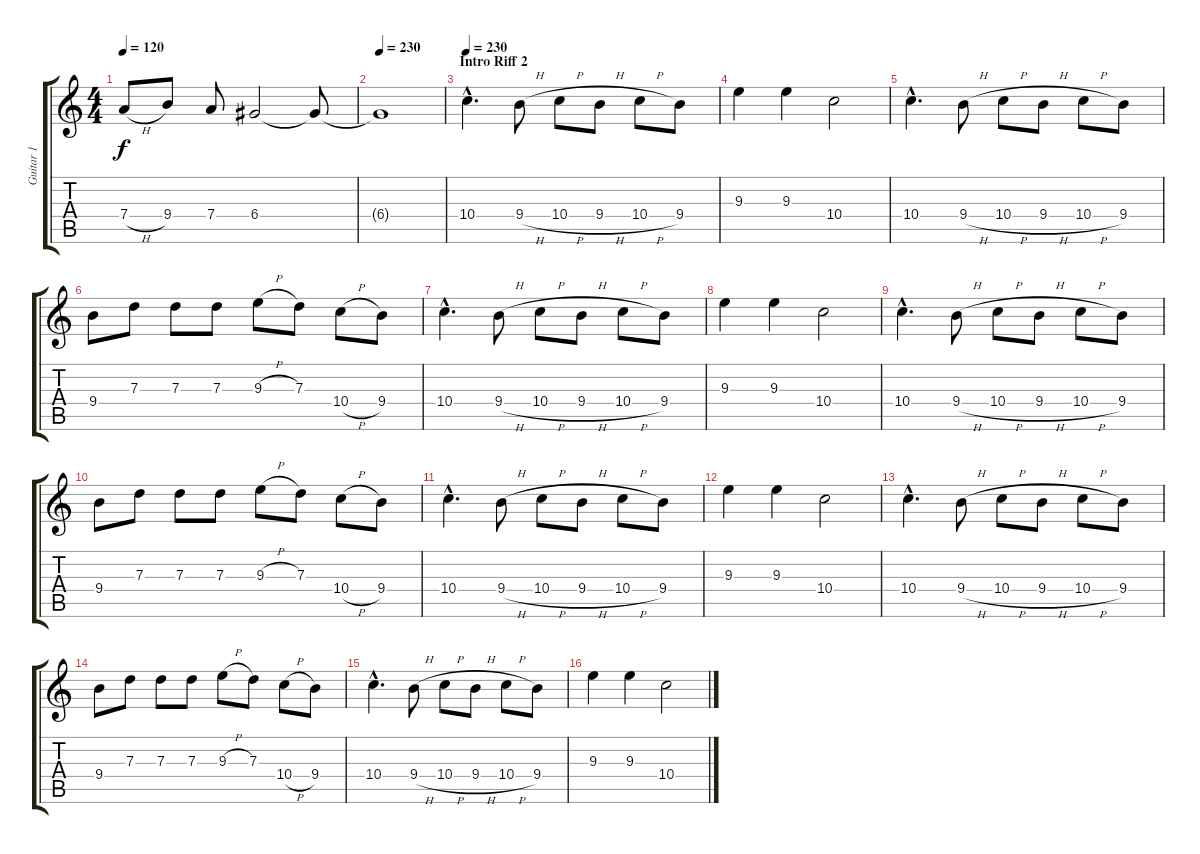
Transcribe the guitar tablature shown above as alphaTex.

\track ("Guitar 1" "Guitar 1") {instrument distortionguitar}
\staff {score tabs}
\tuning (E4 B3 G3 D3 A2 E2) {hide}
\ts (4 4)
\tempo 120
\clef g2
\ks c
7.4{h}.8{dy f} 9.4.8 7.4.8 6.4.2 6.4{t}.8 |
\tempo 230
6.4{t}.1 |
\section ("" "Intro Riff 2")
\tempo 230
10.4{hac}.4{d} 9.4{h}.8 10.4{h}.8 9.4{h}.8 10.4{h}.8 9.4.8 |
9.3.4 9.3.4 10.4.2 |
10.4{hac}.4{d} 9.4{h}.8 10.4{h}.8 9.4{h}.8 10.4{h}.8 9.4.8 |
9.4.8 7.3.8 7.3.8 7.3.8 9.3{h}.8 7.3.8 10.4{h}.8 9.4.8 |
10.4{hac}.4{d} 9.4{h}.8 10.4{h}.8 9.4{h}.8 10.4{h}.8 9.4.8 |
9.3.4 9.3.4 10.4.2 |
10.4{hac}.4{d} 9.4{h}.8 10.4{h}.8 9.4{h}.8 10.4{h}.8 9.4.8 |
9.4.8 7.3.8 7.3.8 7.3.8 9.3{h}.8 7.3.8 10.4{h}.8 9.4.8 |
10.4{hac}.4{d} 9.4{h}.8 10.4{h}.8 9.4{h}.8 10.4{h}.8 9.4.8 |
9.3.4 9.3.4 10.4.2 |
10.4{hac}.4{d} 9.4{h}.8 10.4{h}.8 9.4{h}.8 10.4{h}.8 9.4.8 |
9.4.8 7.3.8 7.3.8 7.3.8 9.3{h}.8 7.3.8 10.4{h}.8 9.4.8 |
10.4{hac}.4{d} 9.4{h}.8 10.4{h}.8 9.4{h}.8 10.4{h}.8 9.4.8 |
9.3.4 9.3.4 10.4.2
